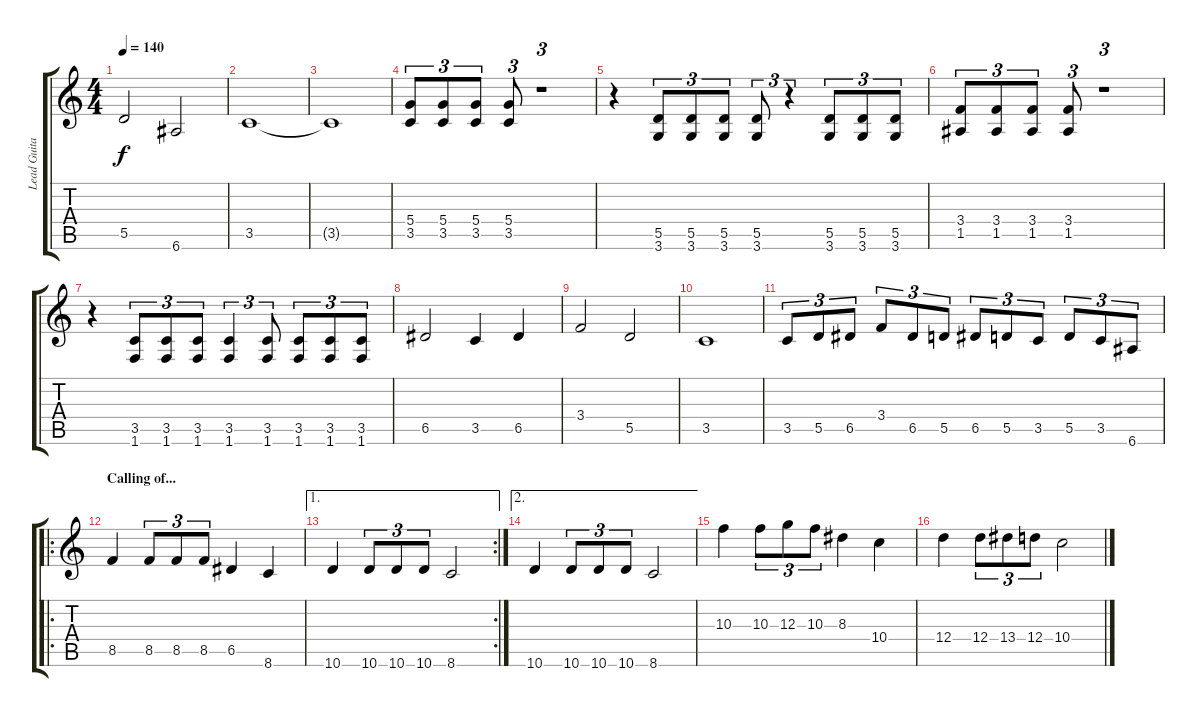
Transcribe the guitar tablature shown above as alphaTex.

\track ("Lead Guitar" "Lead Guita") {instrument distortionguitar}
\staff {score tabs}
\tuning (E4 B3 G3 D3 A2 E2) {hide}
\ts (4 4)
\tempo 140
\clef g2
\ks c
5.5.2{dy f} 6.6.2 |
3.5.1 |
3.5{t}.1 |
(5.4 3.5).8{tu (3 2) volume 10} (5.4 3.5).8{tu (3 2)} (5.4 3.5).8{tu (3 2)} (5.4 3.5).8{tu (3 2)} r.1{tu (3 2)} |
r.4 (5.5 3.6).8{tu (3 2)} (5.5 3.6).8{tu (3 2)} (5.5 3.6).8{tu (3 2)} (5.5 3.6).8{tu (3 2)} r.4{tu (3 2)} (5.5 3.6).8{tu (3 2)} (5.5 3.6).8{tu (3 2)} (5.5 3.6).8{tu (3 2)} |
(3.4 1.5).8{tu (3 2)} (3.4 1.5).8{tu (3 2)} (3.4 1.5).8{tu (3 2)} (3.4 1.5).8{tu (3 2)} r.1{tu (3 2)} |
r.4 (3.5 1.6).8{tu (3 2)} (3.5 1.6).8{tu (3 2)} (3.5 1.6).8{tu (3 2)} (3.5 1.6).4{tu (3 2)} (3.5 1.6).8{tu (3 2)} (3.5 1.6).8{tu (3 2)} (3.5 1.6).8{tu (3 2)} (3.5 1.6).8{tu (3 2)} |
6.5.2{volume 13} 3.5.4 6.5.4 |
3.4.2 5.5.2 |
3.5.1 |
3.5.8{tu (3 2)} 5.5.8{tu (3 2)} 6.5.8{tu (3 2)} 3.4.8{tu (3 2)} 6.5.8{tu (3 2)} 5.5.8{tu (3 2)} 6.5.8{tu (3 2)} 5.5.8{tu (3 2)} 3.5.8{tu (3 2)} 5.5.8{tu (3 2)} 3.5.8{tu (3 2)} 6.6.8{tu (3 2)} |
\ro
\section ("" "Calling of...")
8.5.4 8.5.8{tu (3 2)} 8.5.8{tu (3 2)} 8.5.8{tu (3 2)} 6.5.4 8.6.4 |
\ae 1
\rc 2
10.6.4 10.6.8{tu (3 2)} 10.6.8{tu (3 2)} 10.6.8{tu (3 2)} 8.6.2 |
\ae 2
10.6.4 10.6.8{tu (3 2)} 10.6.8{tu (3 2)} 10.6.8{tu (3 2)} 8.6.2 |
10.3.4 10.3.8{tu (3 2)} 12.3.8{tu (3 2)} 10.3.8{tu (3 2)} 8.3.4 10.4.4 |
12.4.4 12.4.8{tu (3 2)} 13.4.8{tu (3 2)} 12.4.8{tu (3 2)} 10.4.2
